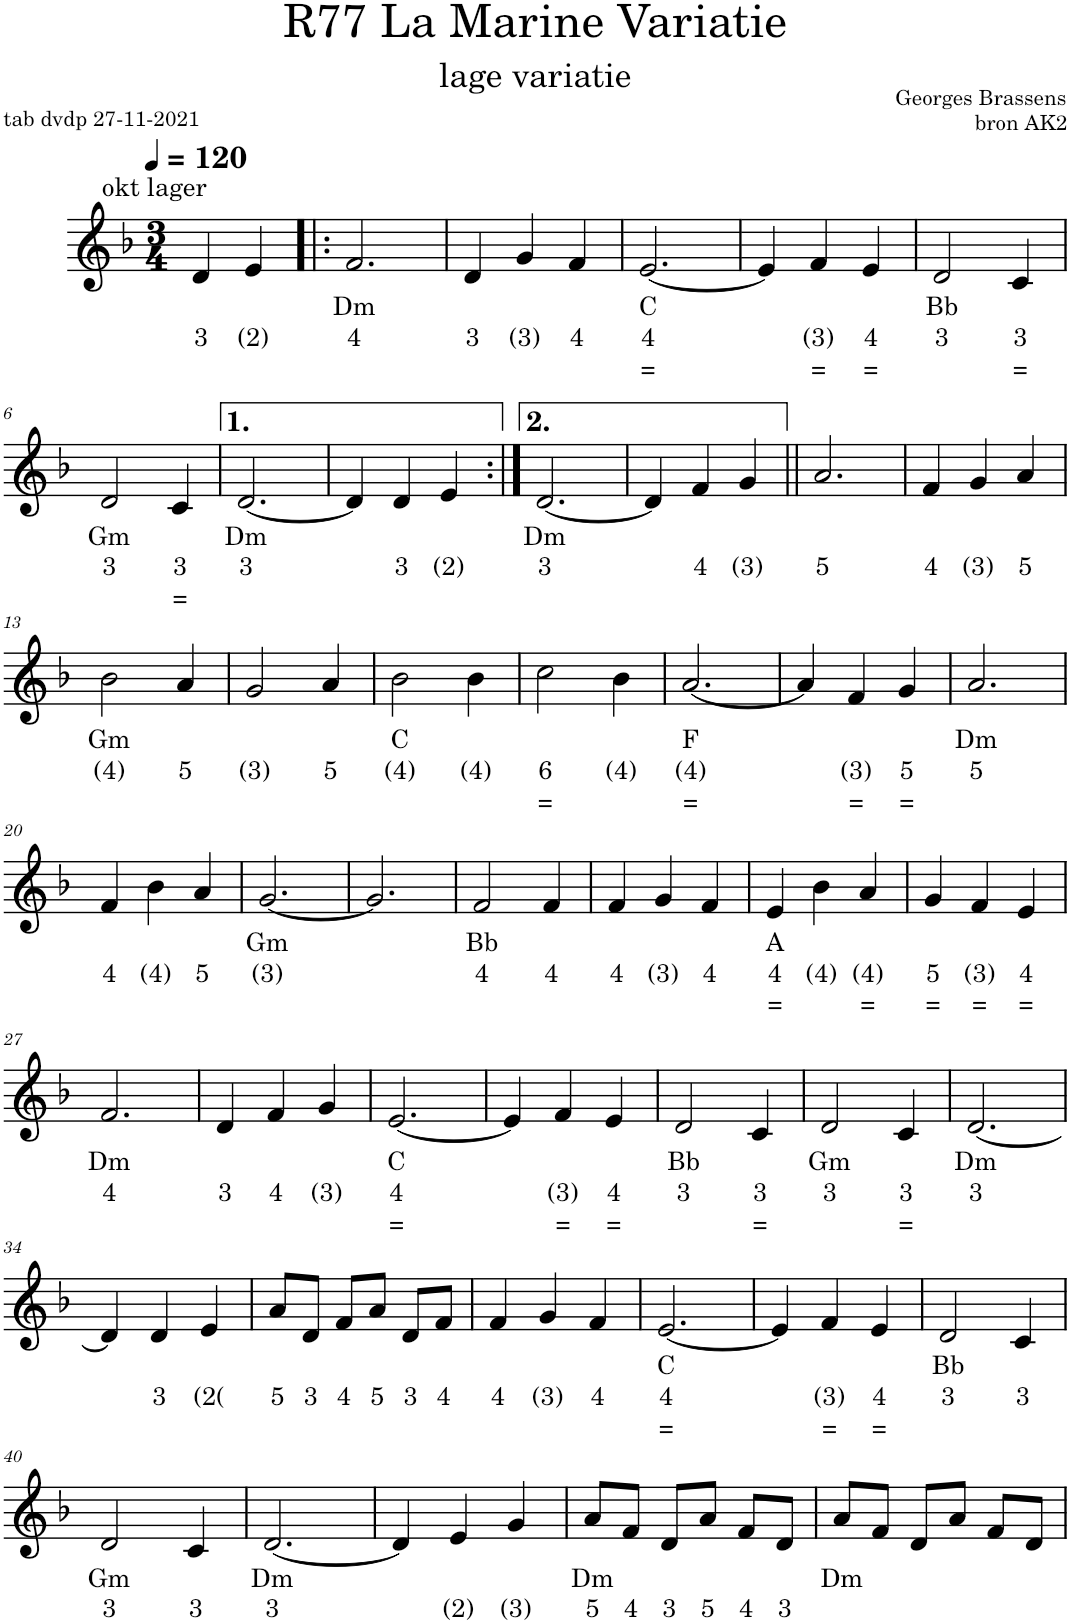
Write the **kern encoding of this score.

**kern	**text	**text	**text
*part1	*part1	*part1	*part1
*staff1	*staff1	*staff1	*staff1
*I"Viool	*	*	*
*clefG2	*	*	*
*k[b-]	*	*	*
*M3/4	*	*	*
=	=	=	=
!LO:TX:a:t=okt lager	!	!	!
!	!	!LO:LY:b	!
4d/	.	3	.
!	!	!LO:LY:b	!
4e/	.	(2)	.
=1!|:	=1!|:	=1!|:	=1!|:
!	!LO:LY:b	!LO:LY:b	!
2.f/	Dm	4	.
=2	=2	=2	=2
!	!	!LO:LY:b	!
4d/	.	3	.
!	!	!LO:LY:b	!
4g/	.	(3)	.
!	!	!LO:LY:b	!
4f/	.	4	.
=3	=3	=3	=3
!	!LO:LY:b	!LO:LY:b	!LO:LY:b
[2.e/	C	4	=
=4	=4	=4	=4
4e/]	.	.	.
!	!	!LO:LY:b	!LO:LY:b
4f/	.	(3)	=
!	!	!LO:LY:b	!LO:LY:b
4e/	.	4	=
=5	=5	=5	=5
!	!LO:LY:b	!LO:LY:b	!
2d/	Bb	3	.
!	!	!LO:LY:b	!LO:LY:b
4c/	.	3	=
!!LO:LB:g=z
=6	=6	=6	=6
!	!LO:LY:b	!LO:LY:b	!
2d/	Gm	3	.
!	!	!LO:LY:b	!LO:LY:b
4c/	.	3	=
=7	=7	=7	=7
!	!LO:LY:b	!LO:LY:b	!
[2.d/	Dm	3	.
=8	=8	=8	=8
4d/]	.	.	.
!	!	!LO:LY:b	!
4d/	.	3	.
!	!	!LO:LY:b	!
4e/	.	(2)	.
=9:|!	=9:|!	=9:|!	=9:|!
!	!LO:LY:b	!LO:LY:b	!
[2.d/	Dm	3	.
=10	=10	=10	=10
4d/]	.	.	.
!	!	!LO:LY:b	!
4f/	.	4	.
!	!	!LO:LY:b	!
4g/	.	(3)	.
=11||	=11||	=11||	=11||
!	!	!LO:LY:b	!
2.a/	.	5	.
=12	=12	=12	=12
!	!	!LO:LY:b	!
4f/	.	4	.
!	!	!LO:LY:b	!
4g/	.	(3)	.
!	!	!LO:LY:b	!
4a/	.	5	.
!!LO:LB:g=z
=13	=13	=13	=13
!	!LO:LY:b	!LO:LY:b	!
2b-\	Gm	(4)	.
!	!	!LO:LY:b	!
4a/	.	5	.
=14	=14	=14	=14
!	!	!LO:LY:b	!
2g/	.	(3)	.
!	!	!LO:LY:b	!
4a/	.	5	.
=15	=15	=15	=15
!	!LO:LY:b	!LO:LY:b	!
2b-\	C	(4)	.
!	!	!LO:LY:b	!
4b-\	.	(4)	.
=16	=16	=16	=16
!	!	!LO:LY:b	!LO:LY:b
2cc\	.	6	=
!	!	!LO:LY:b	!
4b-\	.	(4)	.
=17	=17	=17	=17
!	!LO:LY:b	!LO:LY:b	!LO:LY:b
[2.a/	F	(4)	=
=18	=18	=18	=18
4a/]	.	.	.
!	!	!LO:LY:b	!LO:LY:b
4f/	.	(3)	=
!	!	!LO:LY:b	!LO:LY:b
4g/	.	5	=
=19	=19	=19	=19
!	!LO:LY:b	!LO:LY:b	!
2.a/	Dm	5	.
!!LO:LB:g=z
=20	=20	=20	=20
!	!	!LO:LY:b	!
4f/	.	4	.
!	!	!LO:LY:b	!
4b-\	.	(4)	.
!	!	!LO:LY:b	!
4a/	.	5	.
=21	=21	=21	=21
!	!LO:LY:b	!LO:LY:b	!
[2.g/	Gm	(3)	.
=22	=22	=22	=22
2.g/]	.	.	.
=23	=23	=23	=23
!	!LO:LY:b	!LO:LY:b	!
2f/	Bb	4	.
!	!	!LO:LY:b	!
4f/	.	4	.
=24	=24	=24	=24
!	!	!LO:LY:b	!
4f/	.	4	.
!	!	!LO:LY:b	!
4g/	.	(3)	.
!	!	!LO:LY:b	!
4f/	.	4	.
=25	=25	=25	=25
!	!LO:LY:b	!LO:LY:b	!LO:LY:b
4e/	A	4	=
!	!	!LO:LY:b	!
4b-\	.	(4)	.
!	!	!LO:LY:b	!LO:LY:b
4a/	.	(4)	=
=26	=26	=26	=26
!	!	!LO:LY:b	!LO:LY:b
4g/	.	5	=
!	!	!LO:LY:b	!LO:LY:b
4f/	.	(3)	=
!	!	!LO:LY:b	!LO:LY:b
4e/	.	4	=
!!LO:LB:g=z
=27	=27	=27	=27
!	!LO:LY:b	!LO:LY:b	!
2.f/	Dm	4	.
=28	=28	=28	=28
!	!	!LO:LY:b	!
4d/	.	3	.
!	!	!LO:LY:b	!
4f/	.	4	.
!	!	!LO:LY:b	!
4g/	.	(3)	.
=29	=29	=29	=29
!	!LO:LY:b	!LO:LY:b	!LO:LY:b
[2.e/	C	4	=
=30	=30	=30	=30
4e/]	.	.	.
!	!	!LO:LY:b	!LO:LY:b
4f/	.	(3)	=
!	!	!LO:LY:b	!LO:LY:b
4e/	.	4	=
=31	=31	=31	=31
!	!LO:LY:b	!LO:LY:b	!
2d/	Bb	3	.
!	!	!LO:LY:b	!LO:LY:b
4c/	.	3	=
=32	=32	=32	=32
!	!LO:LY:b	!LO:LY:b	!
2d/	Gm	3	.
!	!	!LO:LY:b	!LO:LY:b
4c/	.	3	=
=33	=33	=33	=33
!	!LO:LY:b	!LO:LY:b	!
[2.d/	Dm	3	.
!!LO:LB:g=z
=34	=34	=34	=34
4d/]	.	.	.
!	!	!LO:LY:b	!
4d/	.	3	.
!	!	!LO:LY:b	!
4e/	.	(2(	.
=35	=35	=35	=35
!	!	!LO:LY:b	!
8a/L	.	5	.
!	!	!LO:LY:b	!
8d/J	.	3	.
!	!	!LO:LY:b	!
8f/L	.	4	.
!	!	!LO:LY:b	!
8a/J	.	5	.
!	!	!LO:LY:b	!
8d/L	.	3	.
!	!	!LO:LY:b	!
8f/J	.	4	.
=36	=36	=36	=36
!	!	!LO:LY:b	!
4f/	.	4	.
!	!	!LO:LY:b	!
4g/	.	(3)	.
!	!	!LO:LY:b	!
4f/	.	4	.
=37	=37	=37	=37
!	!LO:LY:b	!LO:LY:b	!LO:LY:b
[2.e/	C	4	=
=38	=38	=38	=38
4e/]	.	.	.
!	!	!LO:LY:b	!LO:LY:b
4f/	.	(3)	=
!	!	!LO:LY:b	!LO:LY:b
4e/	.	4	=
=39	=39	=39	=39
!	!LO:LY:b	!LO:LY:b	!
2d/	Bb	3	.
!	!	!LO:LY:b	!
4c/	.	3	.
!!LO:LB:g=z
=40	=40	=40	=40
!	!LO:LY:b	!LO:LY:b	!
2d/	Gm	3	.
!	!	!LO:LY:b	!
4c/	.	3	.
=41	=41	=41	=41
!	!LO:LY:b	!LO:LY:b	!
[2.d/	Dm	3	.
=42	=42	=42	=42
4d/]	.	.	.
!	!	!LO:LY:b	!
4e/	.	(2)	.
!	!	!LO:LY:b	!
4g/	.	(3)	.
=43	=43	=43	=43
!	!LO:LY:b	!LO:LY:b	!
8a/L	Dm	5	.
!	!	!LO:LY:b	!
8f/J	.	4	.
!	!	!LO:LY:b	!
8d/L	.	3	.
!	!	!LO:LY:b	!
8a/J	.	5	.
!	!	!LO:LY:b	!
8f/L	.	4	.
!	!	!LO:LY:b	!
8d/J	.	3	.
=44	=44	=44	=44
!	!LO:LY:b	!	!
8a/L	Dm	.	.
8f/J	.	.	.
8d/L	.	.	.
8a/J	.	.	.
8f/L	.	.	.
8d/J	.	.	.
=	=	=	=
*-	*-	*-	*-
